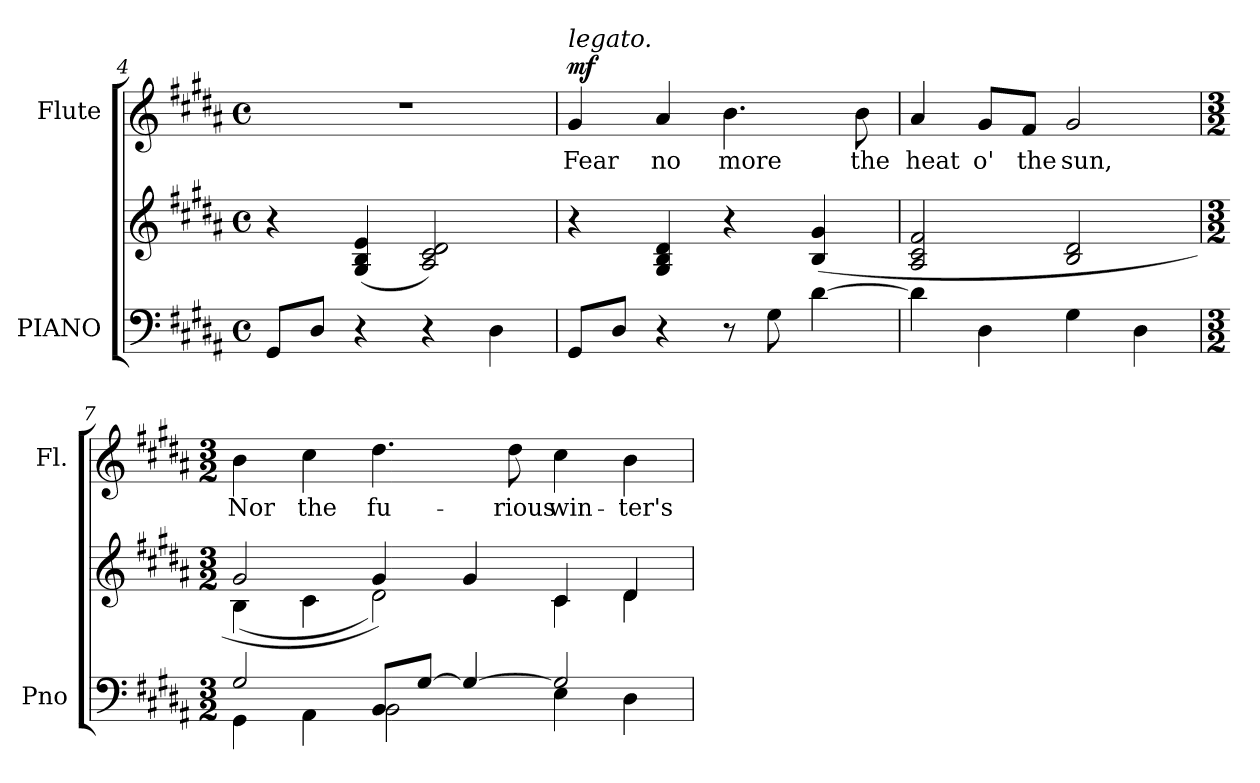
**kern	**kern	**kern	**text	**dynam
*part2	*part2	*part1	*part1	*part1
*staff3	*staff2	*staff1	*staff1	*staff1
*I"PIANO	*	*I"Flute	*	*
*I'Pno	*	*I'Fl.	*	*
*clefF4	*clefG2	*clefG2	*	*
*k[f#c#g#d#a#]	*k[f#c#g#d#a#]	*k[f#c#g#d#a#]	*	*
*M4/4	*M4/4	*M4/4	*	*
*met(c)	*met(c)	*met(c)	*	*
=4	=4	=4	=4	=4
8GG#/L	4r	1r	.	.
8D#/J	.	.	.	.
4r	(>4G#/ 4B/ 4e/	.	.	.
4r	2A#/ 2c#/ 2d#/)	.	.	.
4D#\	.	.	.	.
!!LO:LB:g=z
=5	=5	=5	=5	=5
!	!	!LO:TX:a:i:t=legato.	!	!
!	!	!	!LO:LY:b	!LO:DY:a
8GG#/L	4r	4g#/	Fear	mf
8D#/J	.	.	.	.
!	!	!	!LO:LY:b	!
4r	4G#/ 4B/ 4d#/	4a#/	no	.
!	!	!	!LO:LY:b	!
8r	4r	4.b\	more	.
(8G#\	.	.	.	.
[4d#\	(4B/ 4g#/	.	.	.
!	!	!	!LO:LY:b	!
.	.	8b\	the	.
=6	=6	=6	=6	=6
!	!	!	!LO:LY:b	!
4d#\]	2A#/ 2c#/ 2f#/	4a#/	heat	.
!	!	!	!LO:LY:b	!
4D#\	.	8g#/L	o'	.
!	!	!	!LO:LY:b	!
.	.	8f#/J	the	.
!	!	!	!LO:LY:b	!
4G#\	2B/ 2d#/	2g#/	sun,	.
4D#\	.	.	.	.
=7	=7	=7	=7	=7
*M3/2	*M3/2	*M3/2	*	*
*^	*^	*	*	*
!	!	!	!	!	!LO:LY:b	!
2G#/	4GG#\	2g#/	(4B\	4b\	Nor	.
!	!	!	!	!	!LO:LY:b	!
.	4AA#\	.	4c#\	4cc#\	the	.
!	!	!	!	!	!LO:LY:b	!
8BB/L	2BB\	4g#/)	2d#\)	4.dd#\	fu-	.
[8G#/J	.	.	.	.	.	.
4G#/_	.	4g#/	.	.	.	.
!	!	!	!	!	!LO:LY:b	!
.	.	.	.	8dd#\	-rious	.
!	!	!	!	!	!LO:LY:b	!
2G#/]	4E\	4c#/	4c#\	4cc#\	win-	.
!	!	!	!	!	!LO:LY:b	!
.	4D#\	4d#/	4d#\	4b\	-ter's	.
*v	*v	*	*	*	*	*
*	*v	*v	*	*	*
=	=	=	=	=
*-	*-	*-	*-	*-
